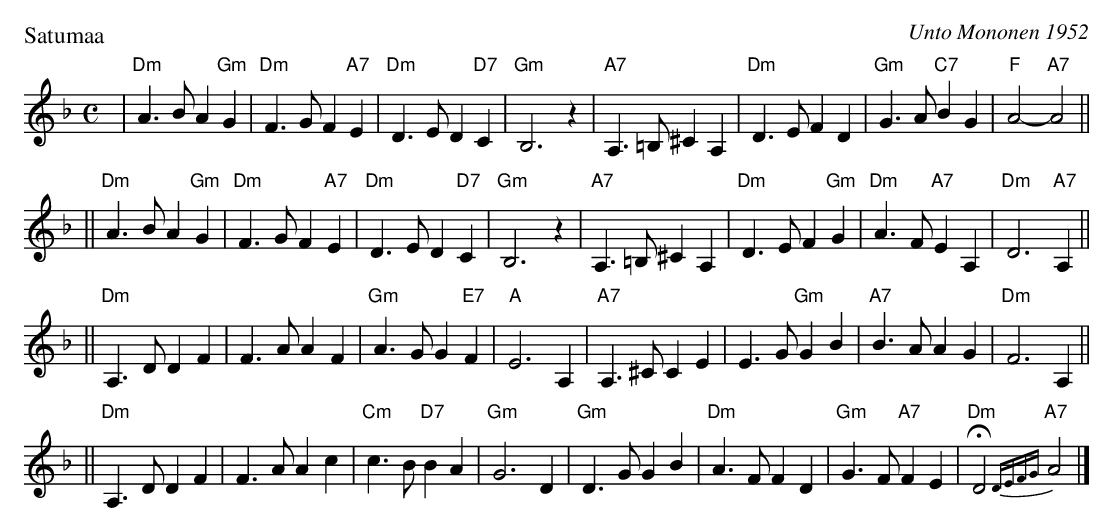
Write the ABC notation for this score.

X:1
P: Satumaa
C: Unto Mononen 1952
M: C
L: 1/4
K: Dm
| "Dm"A>B A"Gm"G \
| "Dm"F>G F"A7"E \
| "Dm"D>E D"D7"C \
| "Gm"B,3 z \
| "A7"A,>=B, ^CA, \
| "Dm"D>E FD \
| "Gm"G>A "C7"BG \
| "F"A2- "A7"A2 ||
|| "Dm"A>B A"Gm"G \
| "Dm"F>G F"A7"E \
| "Dm"D>E D"D7"C \
| "Gm"B,3 z \
| "A7"A,>=B, ^CA, \
| "Dm"D>E F"Gm"G \
| "Dm"A>F "A7"EA, \
| "Dm"D3 "A7"A, ||
|| "Dm"A,>D DF \
| F>A AF \
| "Gm"A>G G"E7"F \
| "A"E3 A, \
| "A7"A,>^C CE \
| E>G "Gm"GB \
| "A7"B>A AG \
| "Dm"F3 A, ||
|| "Dm"A,>D DF \
| F>A Ac \
| "Cm"c>B "D7"BA \
| "Gm"G3 D \
| "Gm"D>G GB \
| "Dm"A>F FD \
| "Gm"G>F "A7"FE \
| "Dm"HD2 "A7"{DEFG}A2 |]
